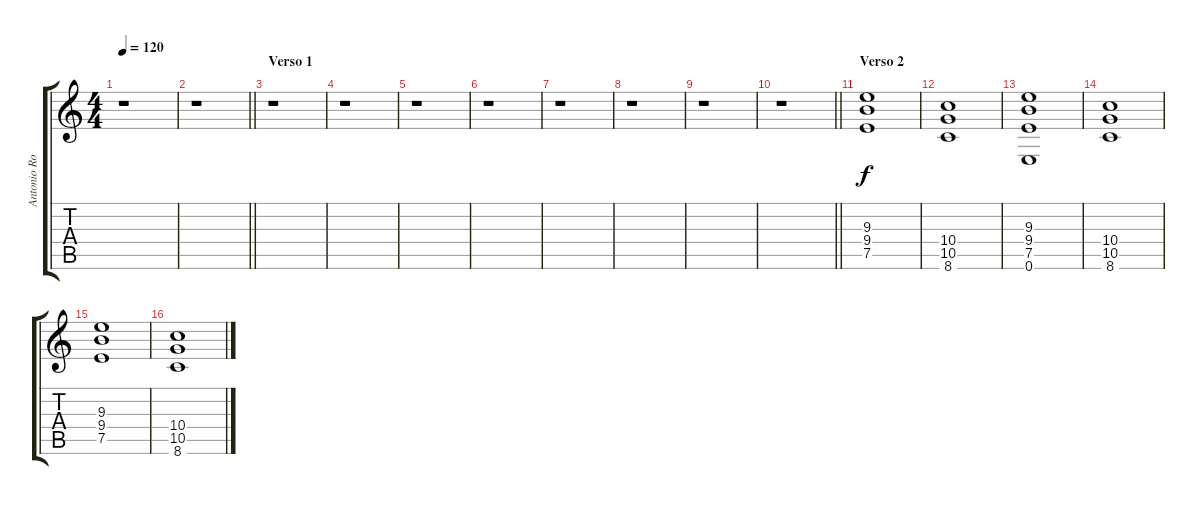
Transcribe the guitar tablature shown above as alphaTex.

\track ("Antonio Romano Lead" "Antonio Ro") {instrument distortionguitar}
\staff {score tabs}
\tuning (E4 B3 G3 D3 A2 E2) {hide}
\ts (4 4)
\tempo 120
\clef g2
\ks c
r.1{dy f} |
\barLineRight lightlight
r.1 |
\section ("" "Verso 1")
r.1 |
r.1 |
r.1 |
r.1 |
r.1 |
r.1 |
r.1 |
\barLineRight lightlight
r.1 |
\section ("" "Verso 2")
(9.3 9.4 7.5).1{volume 9 instrument distortionguitar} |
(10.4 10.5 8.6).1 |
(9.3 9.4 7.5 0.6).1 |
(10.4 10.5 8.6).1 |
(9.3 9.4 7.5).1 |
(10.4 10.5 8.6).1
